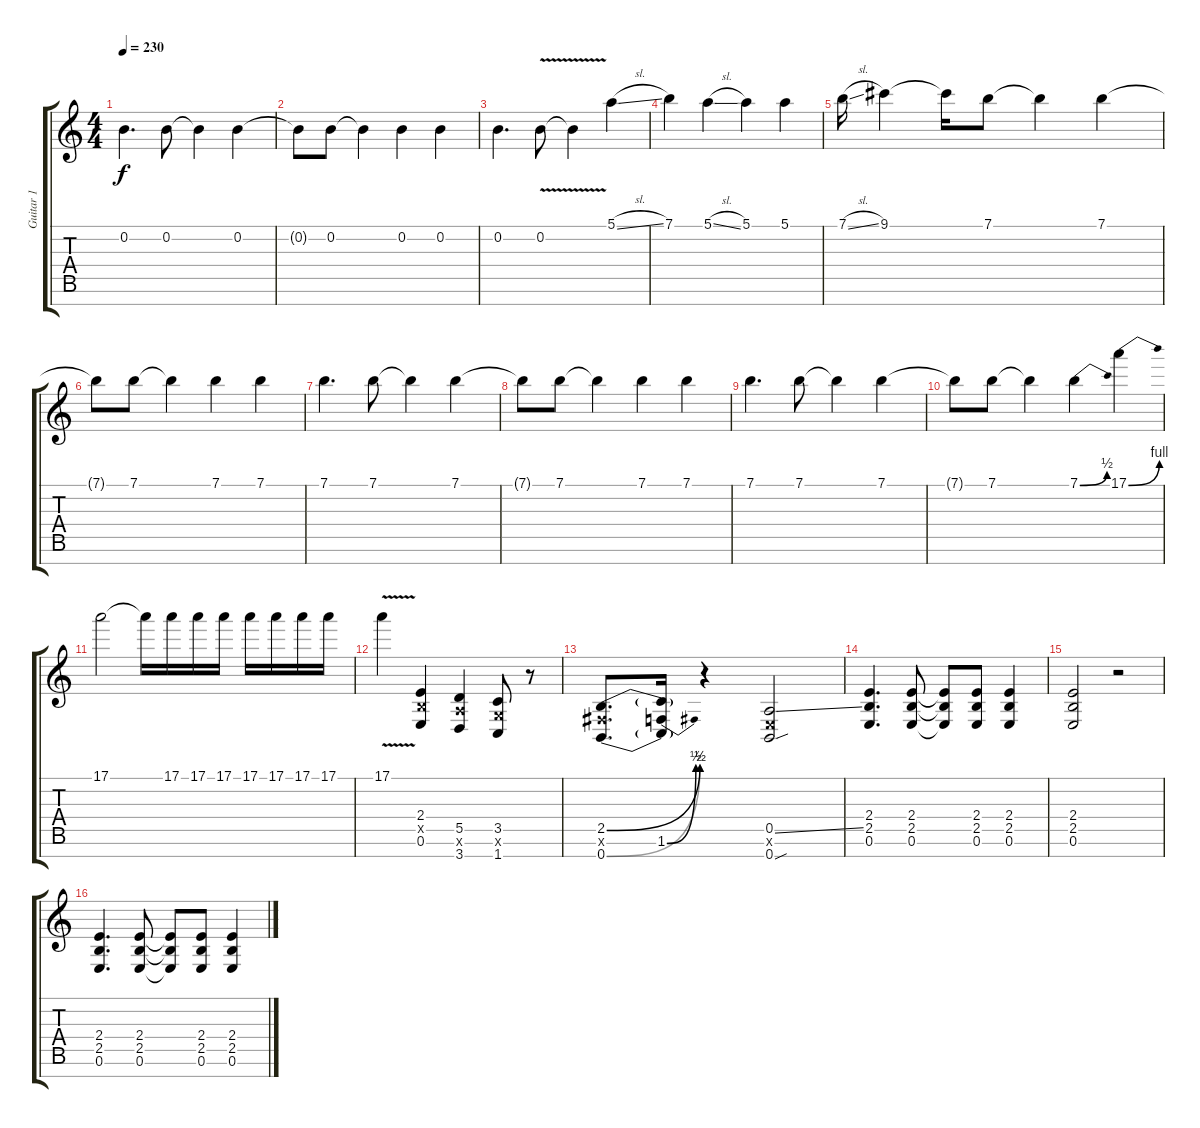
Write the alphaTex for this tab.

\track ("Guitar 1" "Guitar 1") {instrument electricguitarmuted}
\staff {score tabs}
\tuning (E4 B3 G3 D3 A2 E2 B1) {hide}
\ts (4 4)
\tempo 230
\clef g2
\ks c
0.2.4{d dy f} 0.2.8 0.2{t}.4 0.2.4 |
0.2{t}.8 0.2.8 0.2{t}.4 0.2.4 0.2.4 |
0.2.4{d} 0.2{v}.8 0.2{t}.4 5.1{sl}.4 |
7.1.4 5.1{sl}.4 5.1.4 5.1.4 |
7.1{sl}.16 9.1.4 9.1{t}.16 7.1.8 7.1{t}.4 7.1.4 |
7.1{t}.8 7.1.8 7.1{t}.4 7.1.4 7.1.4 |
7.1.4{d} 7.1.8 7.1{t}.4 7.1.4 |
7.1{t}.8 7.1.8 7.1{t}.4 7.1.4 7.1.4 |
7.1.4{d} 7.1.8 7.1{t}.4 7.1.4 |
7.1{t}.8 7.1.8 7.1{t}.4 7.1{be (bend 0 0 60 2)}.4 17.1{be (bend 0 0 60 4)}.4 |
17.1.2 17.1{t}.16 17.1.16 17.1.16 17.1.16 17.1.16 17.1.16 17.1.16 17.1.16 |
17.1{v}.4 (2.4 2.5{x} 0.6).4{balance 8} (5.5 5.6{x} 3.7).4 (3.5 3.6{x} 1.7).8 r.8 |
(2.5{be (bend 0 0 60 2)} 2.6{x} 0.7{be (bend 0 0 60 2)}).8{d} (2.5{t} 1.6{be (bend 0 0 60 2)} 0.7{t}).16 r.4 (0.5{ss} 0.6{x} 0.7{sou}).2 |
(2.4 2.5 0.6).4{d} (2.4 2.5 0.6).8 (2.4{t} 2.5{t} 0.6{t}).8 (2.4 2.5 0.6).8 (2.4 2.5 0.6).4 |
(2.4 2.5 0.6).2 r.2 |
(2.4 2.5 0.6).4{d} (2.4 2.5 0.6).8 (2.4{t} 2.5{t} 0.6{t}).8 (2.4 2.5 0.6).8 (2.4 2.5 0.6).4
